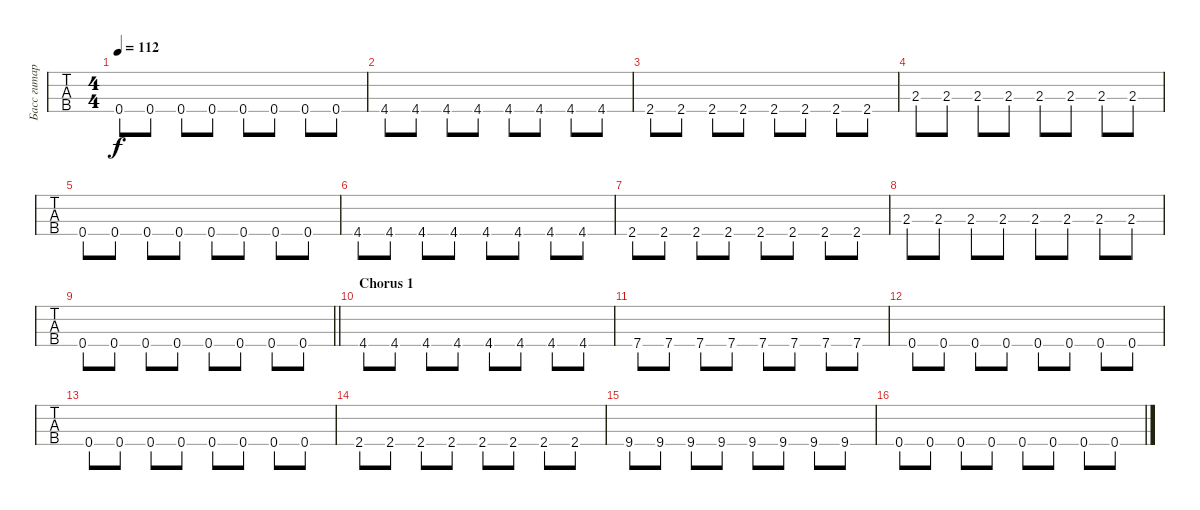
\track ("Басс гитара" "Басс гитар") {instrument electricbassfinger}
\staff {tabs}
\tuning (G2 D2 A1 D1) {hide}
\ts (4 4)
\tempo 112
\clef f4
\ks c
0.4.8{dy f} 0.4.8 0.4.8 0.4.8 0.4.8 0.4.8 0.4.8 0.4.8 |
4.4.8 4.4.8 4.4.8 4.4.8 4.4.8 4.4.8 4.4.8 4.4.8 |
2.4.8 2.4.8 2.4.8 2.4.8 2.4.8 2.4.8 2.4.8 2.4.8 |
2.3.8 2.3.8 2.3.8 2.3.8 2.3.8 2.3.8 2.3.8 2.3.8 |
0.4.8 0.4.8 0.4.8 0.4.8 0.4.8 0.4.8 0.4.8 0.4.8 |
4.4.8 4.4.8 4.4.8 4.4.8 4.4.8 4.4.8 4.4.8 4.4.8 |
2.4.8 2.4.8 2.4.8 2.4.8 2.4.8 2.4.8 2.4.8 2.4.8 |
2.3.8 2.3.8 2.3.8 2.3.8 2.3.8 2.3.8 2.3.8 2.3.8 |
\barLineRight lightlight
0.4.8 0.4.8 0.4.8 0.4.8 0.4.8 0.4.8 0.4.8 0.4.8 |
\section ("" "Chorus 1")
4.4.8 4.4.8 4.4.8 4.4.8 4.4.8 4.4.8 4.4.8 4.4.8 |
7.4.8 7.4.8 7.4.8 7.4.8 7.4.8 7.4.8 7.4.8 7.4.8 |
0.4.8 0.4.8 0.4.8 0.4.8 0.4.8 0.4.8 0.4.8 0.4.8 |
0.4.8 0.4.8 0.4.8 0.4.8 0.4.8 0.4.8 0.4.8 0.4.8 |
2.4.8 2.4.8 2.4.8 2.4.8 2.4.8 2.4.8 2.4.8 2.4.8 |
9.4.8 9.4.8 9.4.8 9.4.8 9.4.8 9.4.8 9.4.8 9.4.8 |
0.4.8 0.4.8 0.4.8 0.4.8 0.4.8 0.4.8 0.4.8 0.4.8
